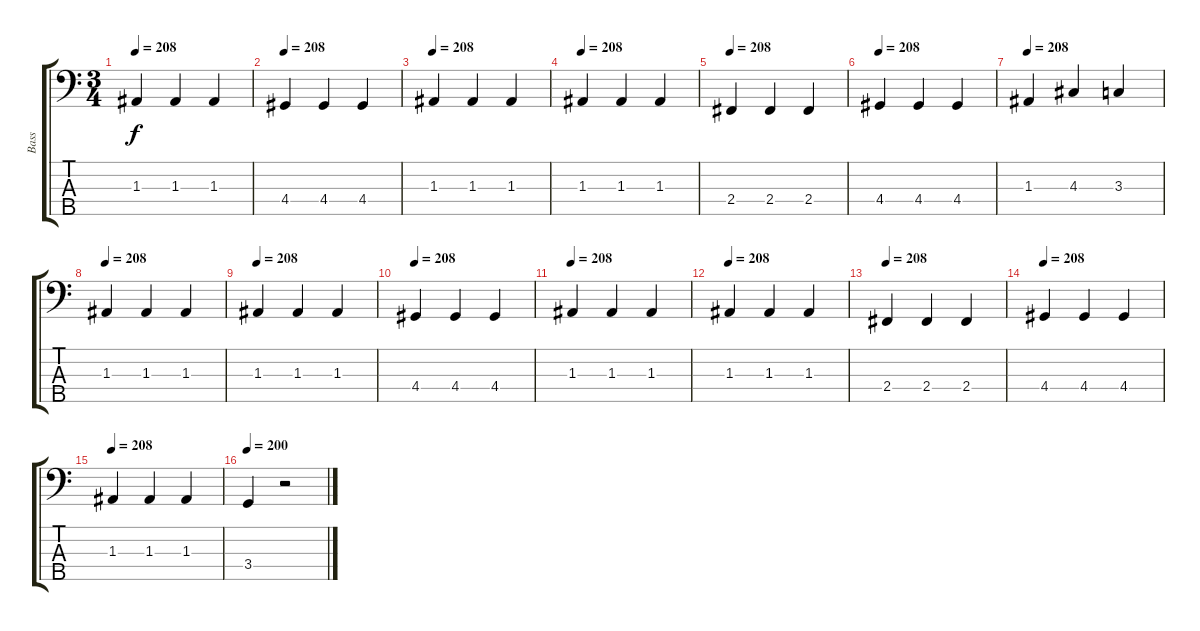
\track ("Bass" "Bass") {instrument electricbasspick}
\staff {score tabs}
\tuning (G2 D2 A1 E1 B0) {hide}
\ts (3 4)
\tempo 208
\clef f4
\ks c
1.3.4{dy f} 1.3.4 1.3.4 |
\tempo 208
4.4.4 4.4.4 4.4.4 |
\tempo 208
1.3.4 1.3.4 1.3.4 |
\tempo 208
1.3.4 1.3.4 1.3.4 |
\tempo 208
2.4.4 2.4.4 2.4.4 |
\tempo 208
4.4.4 4.4.4 4.4.4 |
\tempo 208
1.3.4 4.3.4 3.3.4 |
\tempo 208
1.3.4 1.3.4 1.3.4 |
\tempo 208
1.3.4 1.3.4 1.3.4 |
\tempo 208
4.4.4 4.4.4 4.4.4 |
\tempo 208
1.3.4 1.3.4 1.3.4 |
\tempo 208
1.3.4 1.3.4 1.3.4 |
\tempo 208
2.4.4 2.4.4 2.4.4 |
\tempo 208
4.4.4 4.4.4 4.4.4 |
\tempo 208
1.3.4 1.3.4 1.3.4 |
\tempo 208
\tempo 200
3.4.4 r.2
